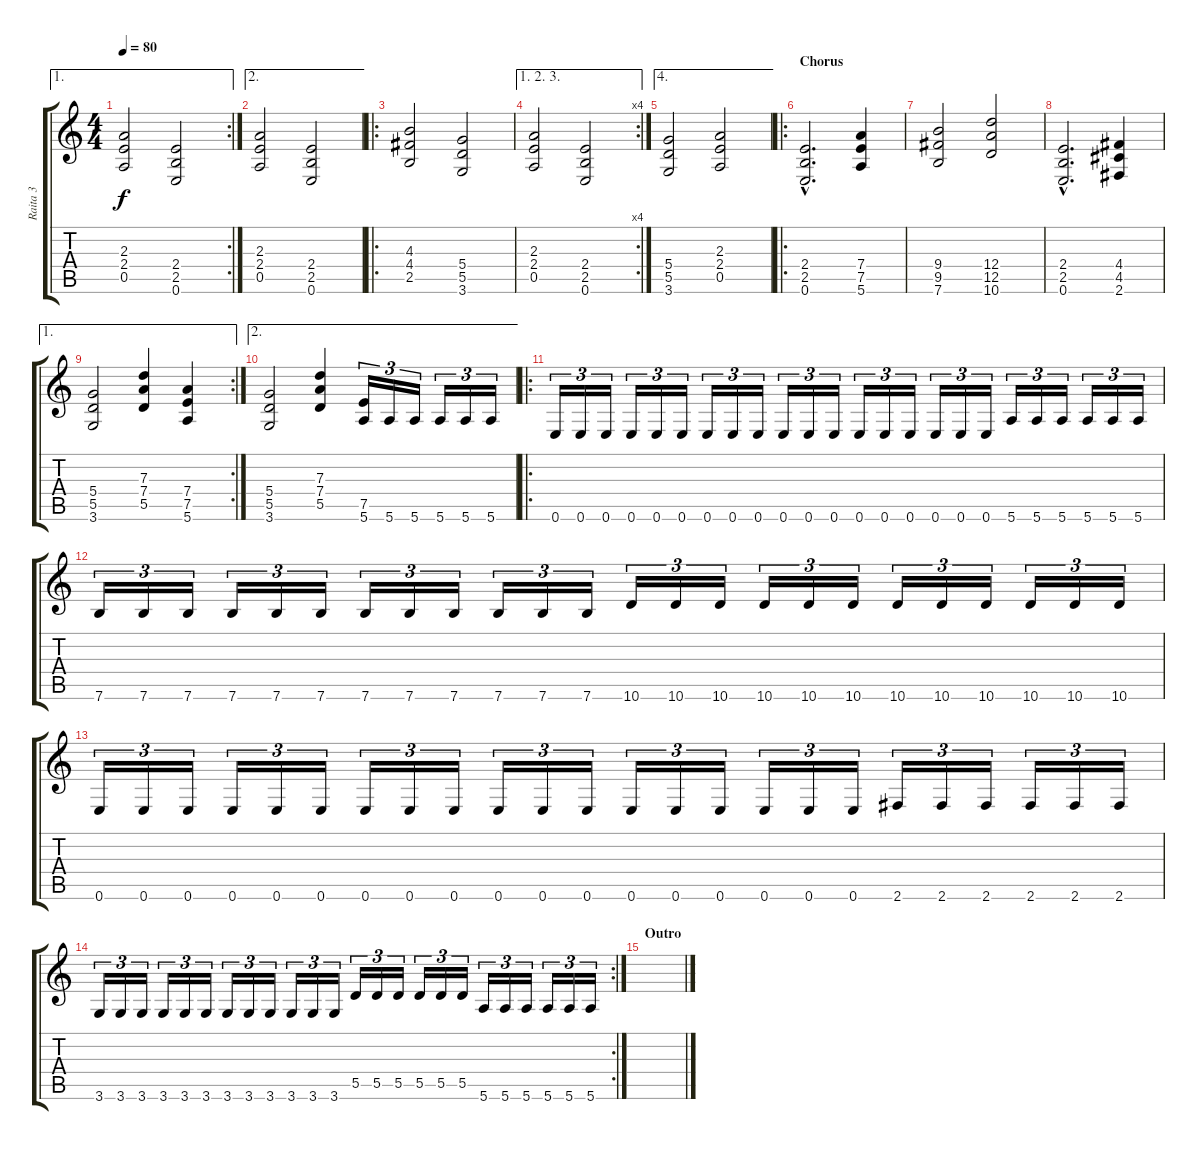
\track ("Raita 3" "Raita 3") {instrument distortionguitar}
\staff {score tabs}
\tuning (E4 B3 G3 D3 A2 E2) {hide}
\ae 1
\rc 2
\ts (4 4)
\tempo 80
\clef g2
\ks c
(2.3 2.4 0.5).2{dy f} (2.4 2.5 0.6).2 |
\ae 2
(2.3 2.4 0.5).2 (2.4 2.5 0.6).2 |
\ro
(4.3 4.4 2.5).2 (5.4 5.5 3.6).2 |
\ae (1 2 3)
\rc 4
(2.3 2.4 0.5).2 (2.4 2.5 0.6).2 |
\ae 4
(5.4 5.5 3.6).2 (2.3 2.4 0.5).2 |
\ro
\section ("" "Chorus ")
(2.4{hac} 2.5{hac} 0.6{hac}).2{d} (7.4 7.5 5.6).4 |
(9.4 9.5 7.6).2 (12.4 12.5 10.6).2 |
(2.4{hac} 2.5{hac} 0.6{hac}).2{d} (4.4 4.5 2.6).4 |
\ae 1
\rc 2
(5.4 5.5 3.6).2 (7.3 7.4 5.5).4 (7.4 7.5 5.6).4 |
\ae 2
(5.4 5.5 3.6).2 (7.3 7.4 5.5).4 (7.5 5.6).16{tu (3 2)} 5.6.16{tu (3 2)} 5.6.16{tu (3 2)} 5.6.16{tu (3 2)} 5.6.16{tu (3 2)} 5.6.16{tu (3 2)} |
\ro
0.6.16{tu (3 2)} 0.6.16{tu (3 2)} 0.6.16{tu (3 2)} 0.6.16{tu (3 2)} 0.6.16{tu (3 2)} 0.6.16{tu (3 2)} 0.6.16{tu (3 2)} 0.6.16{tu (3 2)} 0.6.16{tu (3 2)} 0.6.16{tu (3 2)} 0.6.16{tu (3 2)} 0.6.16{tu (3 2)} 0.6.16{tu (3 2)} 0.6.16{tu (3 2)} 0.6.16{tu (3 2)} 0.6.16{tu (3 2)} 0.6.16{tu (3 2)} 0.6.16{tu (3 2)} 5.6.16{tu (3 2)} 5.6.16{tu (3 2)} 5.6.16{tu (3 2)} 5.6.16{tu (3 2)} 5.6.16{tu (3 2)} 5.6.16{tu (3 2)} |
7.6.16{tu (3 2)} 7.6.16{tu (3 2)} 7.6.16{tu (3 2)} 7.6.16{tu (3 2)} 7.6.16{tu (3 2)} 7.6.16{tu (3 2)} 7.6.16{tu (3 2)} 7.6.16{tu (3 2)} 7.6.16{tu (3 2)} 7.6.16{tu (3 2)} 7.6.16{tu (3 2)} 7.6.16{tu (3 2)} 10.6.16{tu (3 2)} 10.6.16{tu (3 2)} 10.6.16{tu (3 2)} 10.6.16{tu (3 2)} 10.6.16{tu (3 2)} 10.6.16{tu (3 2)} 10.6.16{tu (3 2)} 10.6.16{tu (3 2)} 10.6.16{tu (3 2)} 10.6.16{tu (3 2)} 10.6.16{tu (3 2)} 10.6.16{tu (3 2)} |
0.6.16{tu (3 2)} 0.6.16{tu (3 2)} 0.6.16{tu (3 2)} 0.6.16{tu (3 2)} 0.6.16{tu (3 2)} 0.6.16{tu (3 2)} 0.6.16{tu (3 2)} 0.6.16{tu (3 2)} 0.6.16{tu (3 2)} 0.6.16{tu (3 2)} 0.6.16{tu (3 2)} 0.6.16{tu (3 2)} 0.6.16{tu (3 2)} 0.6.16{tu (3 2)} 0.6.16{tu (3 2)} 0.6.16{tu (3 2)} 0.6.16{tu (3 2)} 0.6.16{tu (3 2)} 2.6.16{tu (3 2)} 2.6.16{tu (3 2)} 2.6.16{tu (3 2)} 2.6.16{tu (3 2)} 2.6.16{tu (3 2)} 2.6.16{tu (3 2)} |
\rc 2
3.6.16{tu (3 2)} 3.6.16{tu (3 2)} 3.6.16{tu (3 2)} 3.6.16{tu (3 2)} 3.6.16{tu (3 2)} 3.6.16{tu (3 2)} 3.6.16{tu (3 2)} 3.6.16{tu (3 2)} 3.6.16{tu (3 2)} 3.6.16{tu (3 2)} 3.6.16{tu (3 2)} 3.6.16{tu (3 2)} 5.5.16{tu (3 2)} 5.5.16{tu (3 2)} 5.5.16{tu (3 2)} 5.5.16{tu (3 2)} 5.5.16{tu (3 2)} 5.5.16{tu (3 2)} 5.6.16{tu (3 2)} 5.6.16{tu (3 2)} 5.6.16{tu (3 2)} 5.6.16{tu (3 2)} 5.6.16{tu (3 2)} 5.6.16{tu (3 2)} |
\section ("" "Outro")
